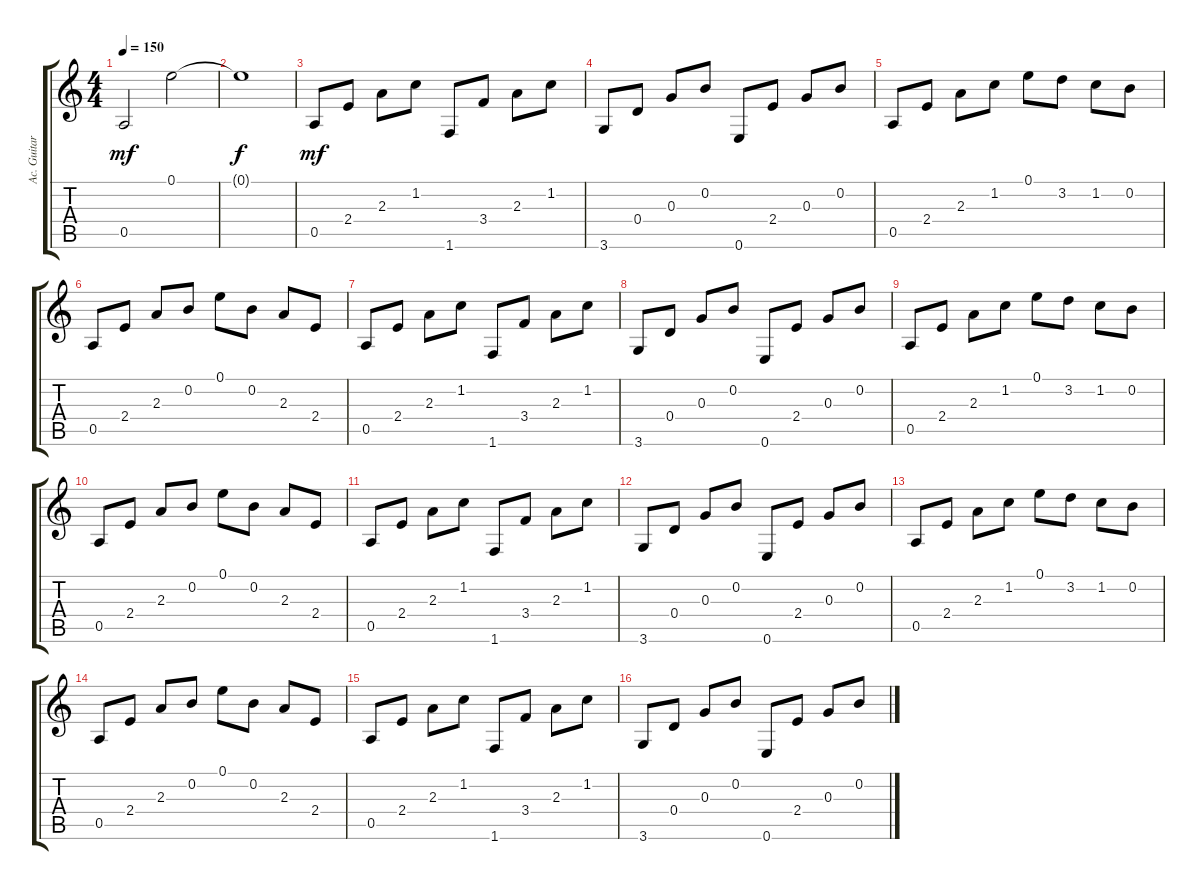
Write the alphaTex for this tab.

\track ("Ac. Guitar 2" "Ac. Guitar") {instrument acousticguitarsteel}
\staff {score tabs}
\tuning (E4 B3 G3 D3 A2 E2) {hide}
\ts (4 4)
\tempo 150
\clef g2
\ks c
0.5.2{dy mf} 0.1.2 |
0.1{t}.1{dy f} |
0.5.8{dy mf} 2.4.8 2.3.8 1.2.8 1.6.8 3.4.8 2.3.8 1.2.8 |
3.6.8 0.4.8 0.3.8 0.2.8 0.6.8 2.4.8 0.3.8 0.2.8 |
0.5.8 2.4.8 2.3.8 1.2.8 0.1.8 3.2.8 1.2.8 0.2.8 |
0.5.8 2.4.8 2.3.8 0.2.8 0.1.8 0.2.8 2.3.8 2.4.8 |
0.5.8 2.4.8 2.3.8 1.2.8 1.6.8 3.4.8 2.3.8 1.2.8 |
3.6.8 0.4.8 0.3.8 0.2.8 0.6.8 2.4.8 0.3.8 0.2.8 |
0.5.8 2.4.8 2.3.8 1.2.8 0.1.8 3.2.8 1.2.8 0.2.8 |
0.5.8 2.4.8 2.3.8 0.2.8 0.1.8 0.2.8 2.3.8 2.4.8 |
0.5.8 2.4.8 2.3.8 1.2.8 1.6.8 3.4.8 2.3.8 1.2.8 |
3.6.8 0.4.8 0.3.8 0.2.8 0.6.8 2.4.8 0.3.8 0.2.8 |
0.5.8 2.4.8 2.3.8 1.2.8 0.1.8 3.2.8 1.2.8 0.2.8 |
0.5.8 2.4.8 2.3.8 0.2.8 0.1.8 0.2.8 2.3.8 2.4.8 |
0.5.8 2.4.8 2.3.8 1.2.8 1.6.8 3.4.8 2.3.8 1.2.8 |
3.6.8 0.4.8 0.3.8 0.2.8 0.6.8 2.4.8 0.3.8 0.2.8
